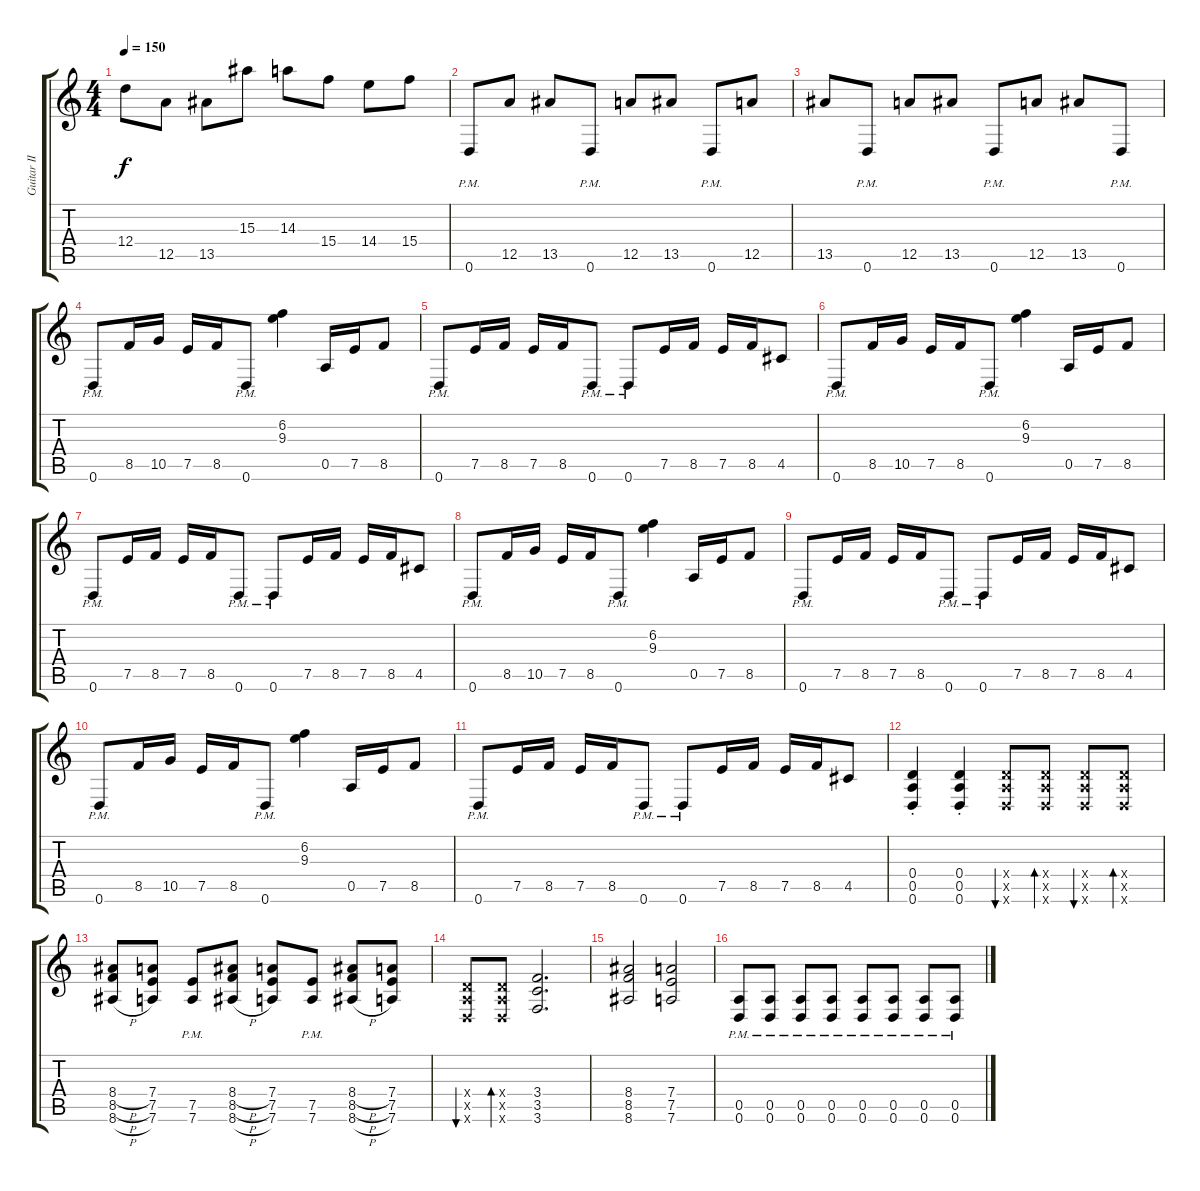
\track ("Guitar II" "Guitar II") {instrument distortionguitar}
\staff {score tabs}
\tuning (E4 B3 G3 D3 A2 D2) {hide}
\ts (4 4)
\tempo 150
\clef g2
\ks c
12.4.8{dy f} 12.5.8 13.5.8 15.3.8 14.3.8 15.4.8 14.4.8 15.4.8 |
0.6{pm}.8 12.5.8 13.5.8 0.6{pm}.8 12.5.8 13.5.8 0.6{pm}.8 12.5.8 |
13.5.8 0.6{pm}.8 12.5.8 13.5.8 0.6{pm}.8 12.5.8 13.5.8 0.6{pm}.8 |
0.6{pm}.8 8.5.16 10.5.16 7.5.16 8.5.16 0.6{pm}.8 (6.2 9.3).4 0.5.16 7.5.16 8.5.8 |
0.6{pm}.8 7.5.16 8.5.16 7.5.16 8.5.16 0.6{pm}.8 0.6{pm}.8 7.5.16 8.5.16 7.5.16 8.5.16 4.5.8 |
0.6{pm}.8 8.5.16 10.5.16 7.5.16 8.5.16 0.6{pm}.8 (6.2 9.3).4 0.5.16 7.5.16 8.5.8 |
0.6{pm}.8 7.5.16 8.5.16 7.5.16 8.5.16 0.6{pm}.8 0.6{pm}.8 7.5.16 8.5.16 7.5.16 8.5.16 4.5.8 |
0.6{pm}.8 8.5.16 10.5.16 7.5.16 8.5.16 0.6{pm}.8 (6.2 9.3).4 0.5.16 7.5.16 8.5.8 |
0.6{pm}.8 7.5.16 8.5.16 7.5.16 8.5.16 0.6{pm}.8 0.6{pm}.8 7.5.16 8.5.16 7.5.16 8.5.16 4.5.8 |
0.6{pm}.8 8.5.16 10.5.16 7.5.16 8.5.16 0.6{pm}.8 (6.2 9.3).4 0.5.16 7.5.16 8.5.8 |
0.6{pm}.8 7.5.16 8.5.16 7.5.16 8.5.16 0.6{pm}.8 0.6{pm}.8 7.5.16 8.5.16 7.5.16 8.5.16 4.5.8 |
(0.4{st} 0.5{st} 0.6{st}).4 (0.4{st} 0.5{st} 0.6{st}).4 (0.4{x} 0.5{x} 0.6{x}).8{bu 60} (0.4{x} 0.5{x} 0.6{x}).8{bd 60} (0.4{x} 0.5{x} 0.6{x}).8{bu 60} (0.4{x} 0.5{x} 0.6{x}).8{bd 60} |
(8.4{h} 8.5{h} 8.6{h}).8 (7.4 7.5 7.6).8 (7.5{pm} 7.6{pm}).8 (8.4{h} 8.5{h} 8.6{h}).8 (7.4 7.5 7.6).8 (7.5{pm} 7.6{pm}).8 (8.4{h} 8.5{h} 8.6{h}).8 (7.4 7.5 7.6).8 |
(0.4{x} 0.5{x} 0.6{x}).8{bu 60} (0.4{x} 0.5{x} 0.6{x}).8{bd 60} (3.4 3.5 3.6).2{d} |
(8.4 8.5 8.6).2 (7.4 7.5 7.6).2 |
(0.5{pm} 0.6{pm}).8 (0.5{pm} 0.6{pm}).8 (0.5{pm} 0.6{pm}).8 (0.5{pm} 0.6{pm}).8 (0.5{pm} 0.6{pm}).8 (0.5{pm} 0.6{pm}).8 (0.5{pm} 0.6{pm}).8 (0.5{pm} 0.6{pm}).8
